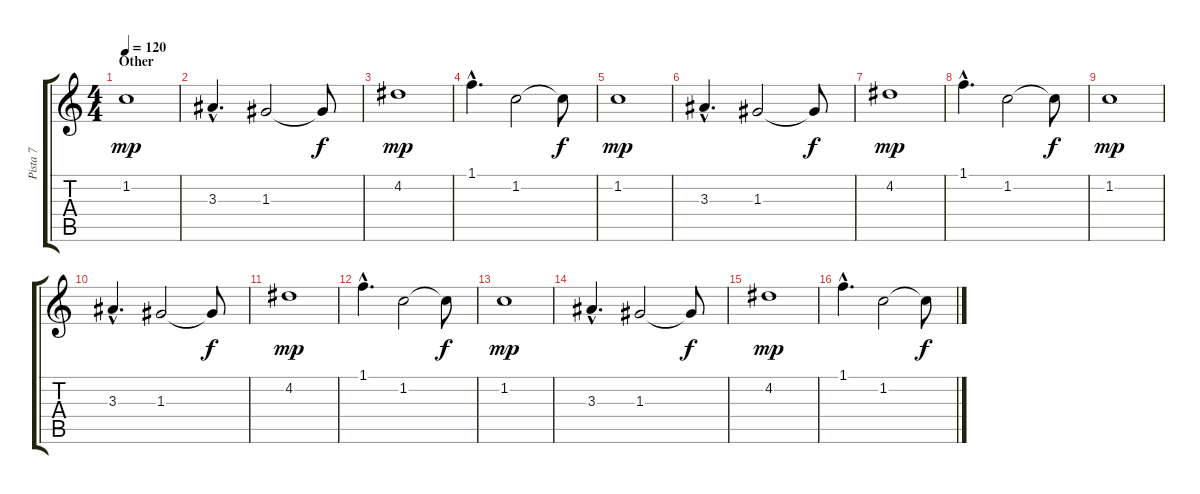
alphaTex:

\track ("Pista 7" "Pista 7") {instrument distortionguitar}
\staff {score tabs}
\tuning (E4 B3 G3 D3 A2 E2) {hide}
\ts (4 4)
\section ("" "Other")
\tempo 120
\clef g2
\ks c
1.2.1{dy mp} |
3.3{hac}.4{d} 1.3.2 1.3{t}.8{dy f} |
4.2.1{dy mp} |
1.1{hac}.4{d} 1.2.2 1.2{t}.8{dy f} |
1.2.1{dy mp} |
3.3{hac}.4{d} 1.3.2 1.3{t}.8{dy f} |
4.2.1{dy mp} |
1.1{hac}.4{d} 1.2.2 1.2{t}.8{dy f} |
1.2.1{dy mp} |
3.3{hac}.4{d} 1.3.2 1.3{t}.8{dy f} |
4.2.1{dy mp} |
1.1{hac}.4{d} 1.2.2 1.2{t}.8{dy f} |
1.2.1{dy mp} |
3.3{hac}.4{d} 1.3.2 1.3{t}.8{dy f} |
4.2.1{dy mp} |
1.1{hac}.4{d} 1.2.2 1.2{t}.8{dy f}
